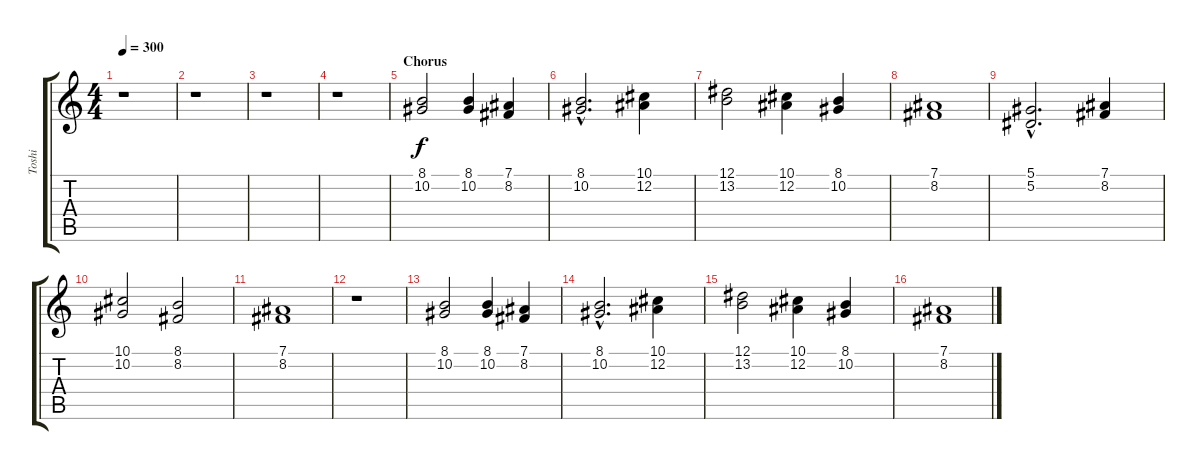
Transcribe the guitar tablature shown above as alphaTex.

\track ("Toshi" "Toshi") {instrument trumpet}
\staff {score tabs}
\tuning (Eb4 Bb3 Gb3 Db3 Ab2 Eb2) {hide}
\ts (4 4)
\tempo 300
\clef g2
\ks c
r.1{dy f} |
r.1 |
r.1 |
r.1 |
\section ("" "Chorus")
(8.1 10.2).2 (8.1 10.2).4 (7.1 8.2).4 |
(8.1{hac} 10.2{hac}).2{d} (10.1 12.2).4 |
(12.1 13.2).2 (10.1 12.2).4 (8.1 10.2).4 |
(7.1 8.2).1 |
(5.1{hac} 5.2{hac}).2{d} (7.1 8.2).4 |
(10.1 10.2).2 (8.1 8.2).2 |
(7.1 8.2).1 |
r.1 |
(8.1 10.2).2 (8.1 10.2).4 (7.1 8.2).4 |
(8.1{hac} 10.2{hac}).2{d} (10.1 12.2).4 |
(12.1 13.2).2 (10.1 12.2).4 (8.1 10.2).4 |
(7.1 8.2).1
